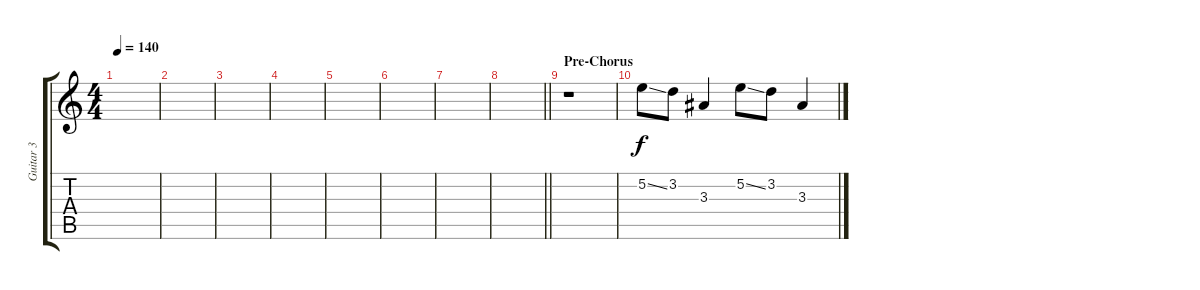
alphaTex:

\track ("Guitar 3" "Guitar 3") {instrument electricguitarclean}
\staff {score tabs}
\tuning (E4 B3 G3 D3 A2 D2) {hide}
\ts (4 4)
\tempo 140
\clef g2
\ks c
|
|
|
|
|
|
|
\barLineRight lightlight
|
\section ("" "Pre-Chorus")
r.1 |
5.2{ss}.8 3.2.8 3.3.4 5.2{ss}.8 3.2.8 3.3.4
